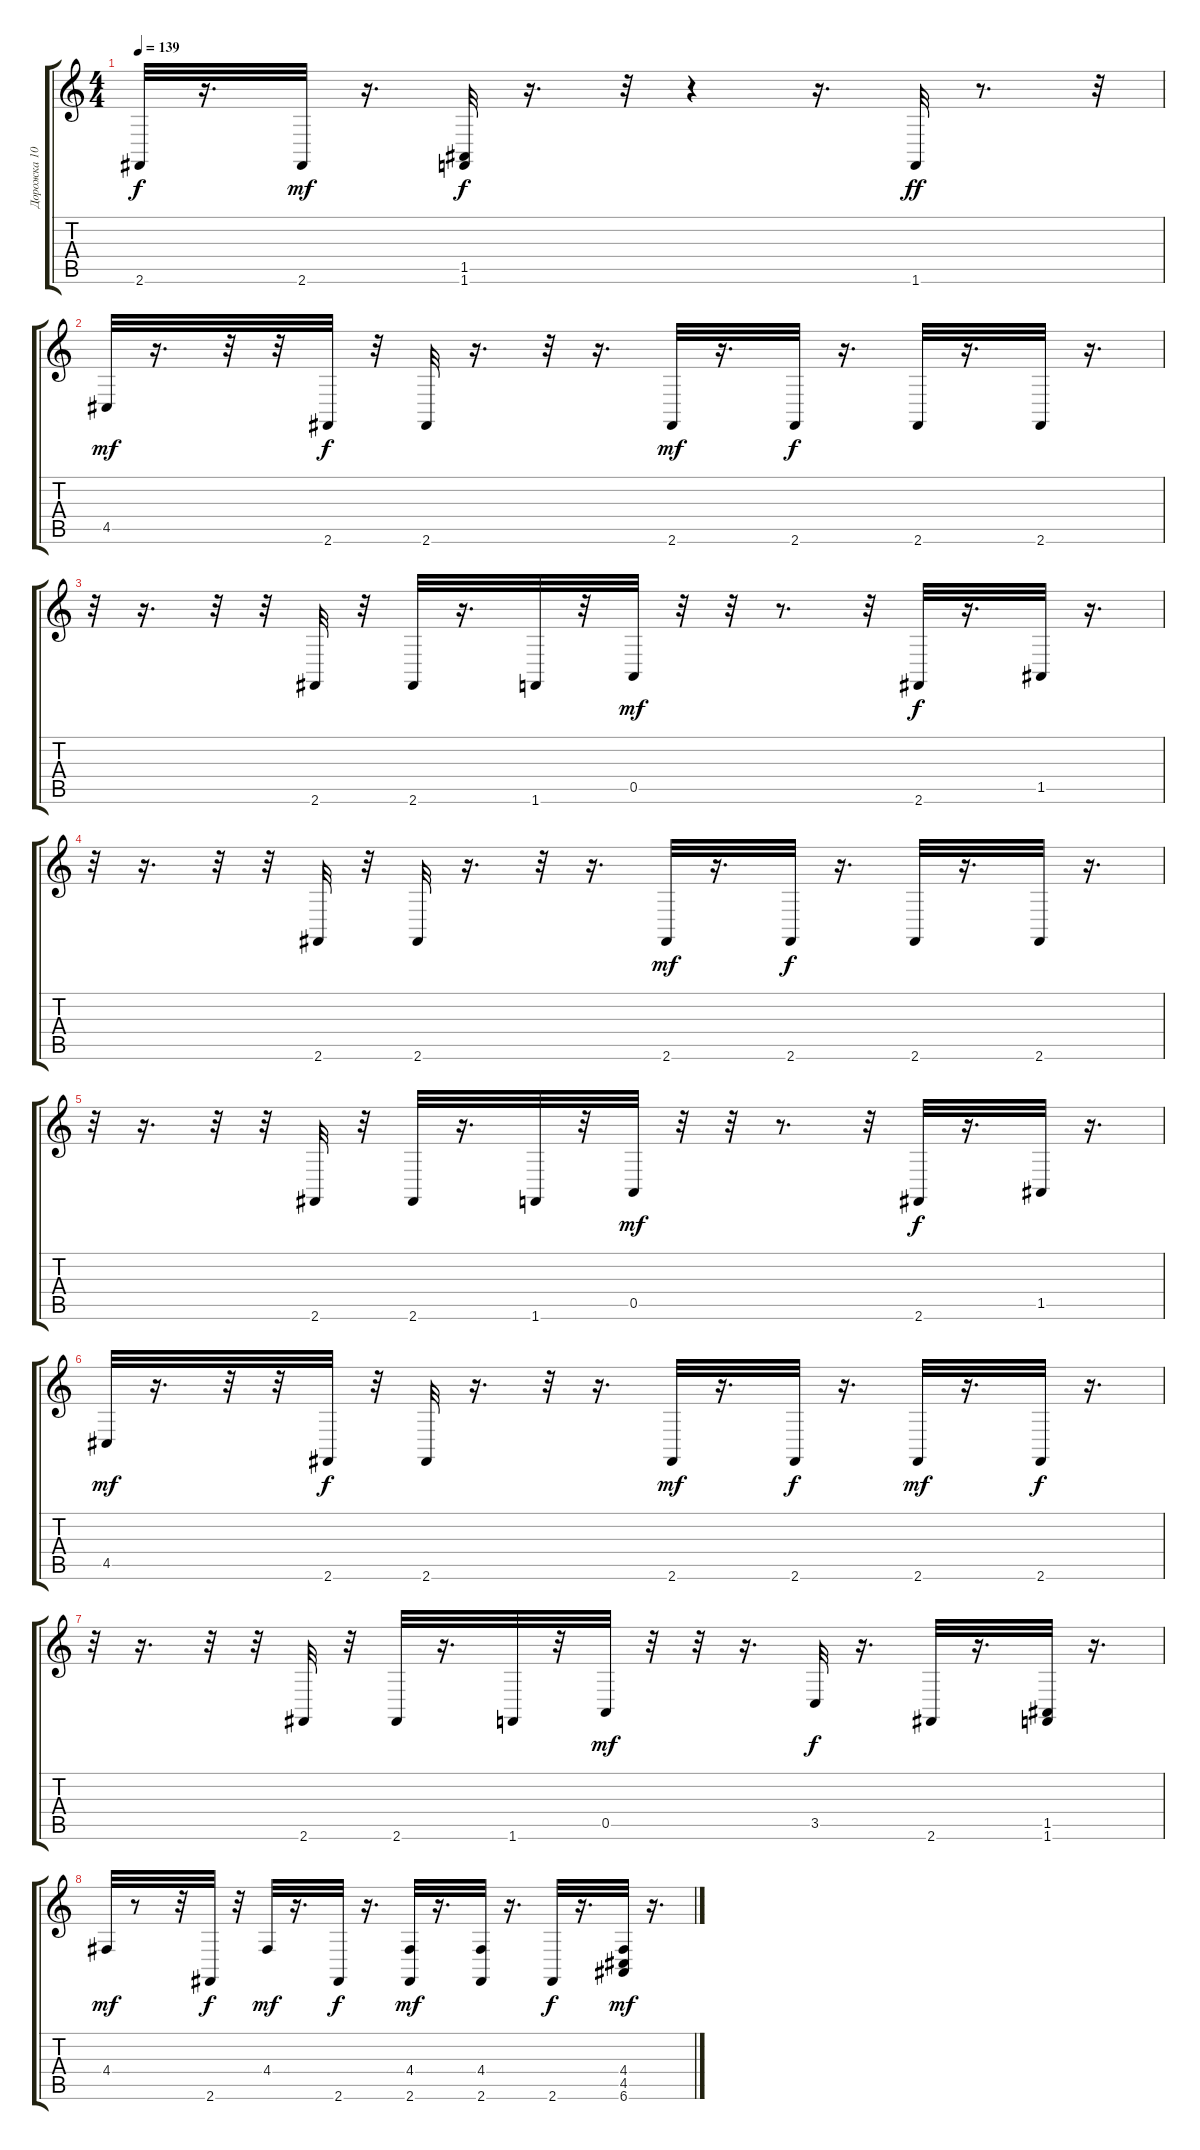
\track ("Дорожка 10" "Дорожка 10") {instrument drawbarorgan}
\staff {score tabs}
\tuning (E4 B3 G3 D3 A2 E2) {hide}
\ts (4 4)
\tempo 139
\clef g2
\ks c
2.6.32{dy f} r.16{d} 2.6.32{dy mf} r.16{d} (1.5 1.6).32{dy f} r.16{d} r.32 r.4 r.16{d} 1.6.32{dy ff} r.8{d} r.32 |
4.5.32{dy mf} r.16{d} r.32 r.32 2.6.32{dy f} r.32 2.6.32 r.16{d} r.32 r.16{d} 2.6.32{dy mf} r.16{d} 2.6.32{dy f} r.16{d} 2.6.32 r.16{d} 2.6.32 r.16{d} |
r.32 r.16{d} r.32 r.32 2.6.32 r.32 2.6.32 r.16{d} 1.6.32 r.32 0.5.32{dy mf} r.32 r.32 r.8{d} r.32 2.6.32{dy f} r.16{d} 1.5.32 r.16{d} |
r.32 r.16{d} r.32 r.32 2.6.32 r.32 2.6.32 r.16{d} r.32 r.16{d} 2.6.32{dy mf} r.16{d} 2.6.32{dy f} r.16{d} 2.6.32 r.16{d} 2.6.32 r.16{d} |
r.32 r.16{d} r.32 r.32 2.6.32 r.32 2.6.32 r.16{d} 1.6.32 r.32 0.5.32{dy mf} r.32 r.32 r.8{d} r.32 2.6.32{dy f} r.16{d} 1.5.32 r.16{d} |
4.5.32{dy mf} r.16{d} r.32 r.32 2.6.32{dy f} r.32 2.6.32 r.16{d} r.32 r.16{d} 2.6.32{dy mf} r.16{d} 2.6.32{dy f} r.16{d} 2.6.32{dy mf} r.16{d} 2.6.32{dy f} r.16{d} |
r.32 r.16{d} r.32 r.32 2.6.32 r.32 2.6.32 r.16{d} 1.6.32 r.32 0.5.32{dy mf} r.32 r.32 r.16{d} 3.5.32{dy f} r.16{d} 2.6.32 r.16{d} (1.5 1.6).32 r.16{d} |
4.4.32{dy mf} r.8 r.32 2.6.32{dy f} r.32 4.4.32{dy mf} r.16{d} 2.6.32{dy f} r.16{d} (4.4 2.6).32{dy mf} r.16{d} (4.4 2.6).32 r.16{d} 2.6.32{dy f} r.16{d} (4.4 4.5 6.6).32{dy mf} r.16{d}
